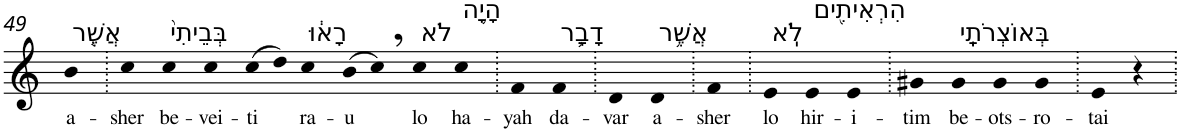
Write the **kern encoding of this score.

**kern	**text
*part1	*part1
*staff1	*staff1
*I"Piano	*
*I'Pno	*
!!LO:PB:g=z
*clefG2	*
*k[]	*
=49	=49
!LO:TX:a:t=אֲשֶׁ֤ר	!
!	!LO:LY:b
4b	a-
=50.	=50.
!	!LO:LY:b
4cc	-sher
!LO:TX:a:t=בְּבֵיתִי֙	!
!	!LO:LY:b
4cc	be-
!	!LO:LY:b
4cc	-vei-
!	!LO:LY:b
(8cc	-ti
8dd)	.
!LO:TX:a:t=רָא֔וּ	!
!	!LO:LY:b
4cc	ra-
!	!LO:LY:b
(8b	-u
8cc,)	.
!LO:TX:a:t=לֹא	!
!	!LO:LY:b
4cc	lo
!LO:TX:a:t=הָיָ֥ה	!
!	!LO:LY:b
4cc	ha-
=51.	=51.
!	!LO:LY:b
4f	-yah
!LO:TX:a:t=דָבָ֛ר	!
!	!LO:LY:b
4f	da-
=52.	=52.
!	!LO:LY:b
4d	-var
!LO:TX:a:t=אֲשֶׁ֥ר	!
!	!LO:LY:b
4d	a-
=53.	=53.
!	!LO:LY:b
4f	-sher
=54.	=54.
!LO:TX:a:t=לֹֽא	!
!	!LO:LY:b
4e	lo
!LO:TX:a:t=הִרְאִיתִ֖ים	!
!	!LO:LY:b
4e	hir-
!	!LO:LY:b
4e	-i-
=55.	=55.
!	!LO:LY:b
4g#X	-tim
!LO:TX:a:t=בְּאוֹצְרֹתָֽי	!
!	!LO:LY:b
4g#	be-
!	!LO:LY:b
4g#	-ots-
!	!LO:LY:b
4g#	-ro-
=56.	=56.
!	!LO:LY:b
4e	-tai
4r	.
=.	=.
*-	*-
